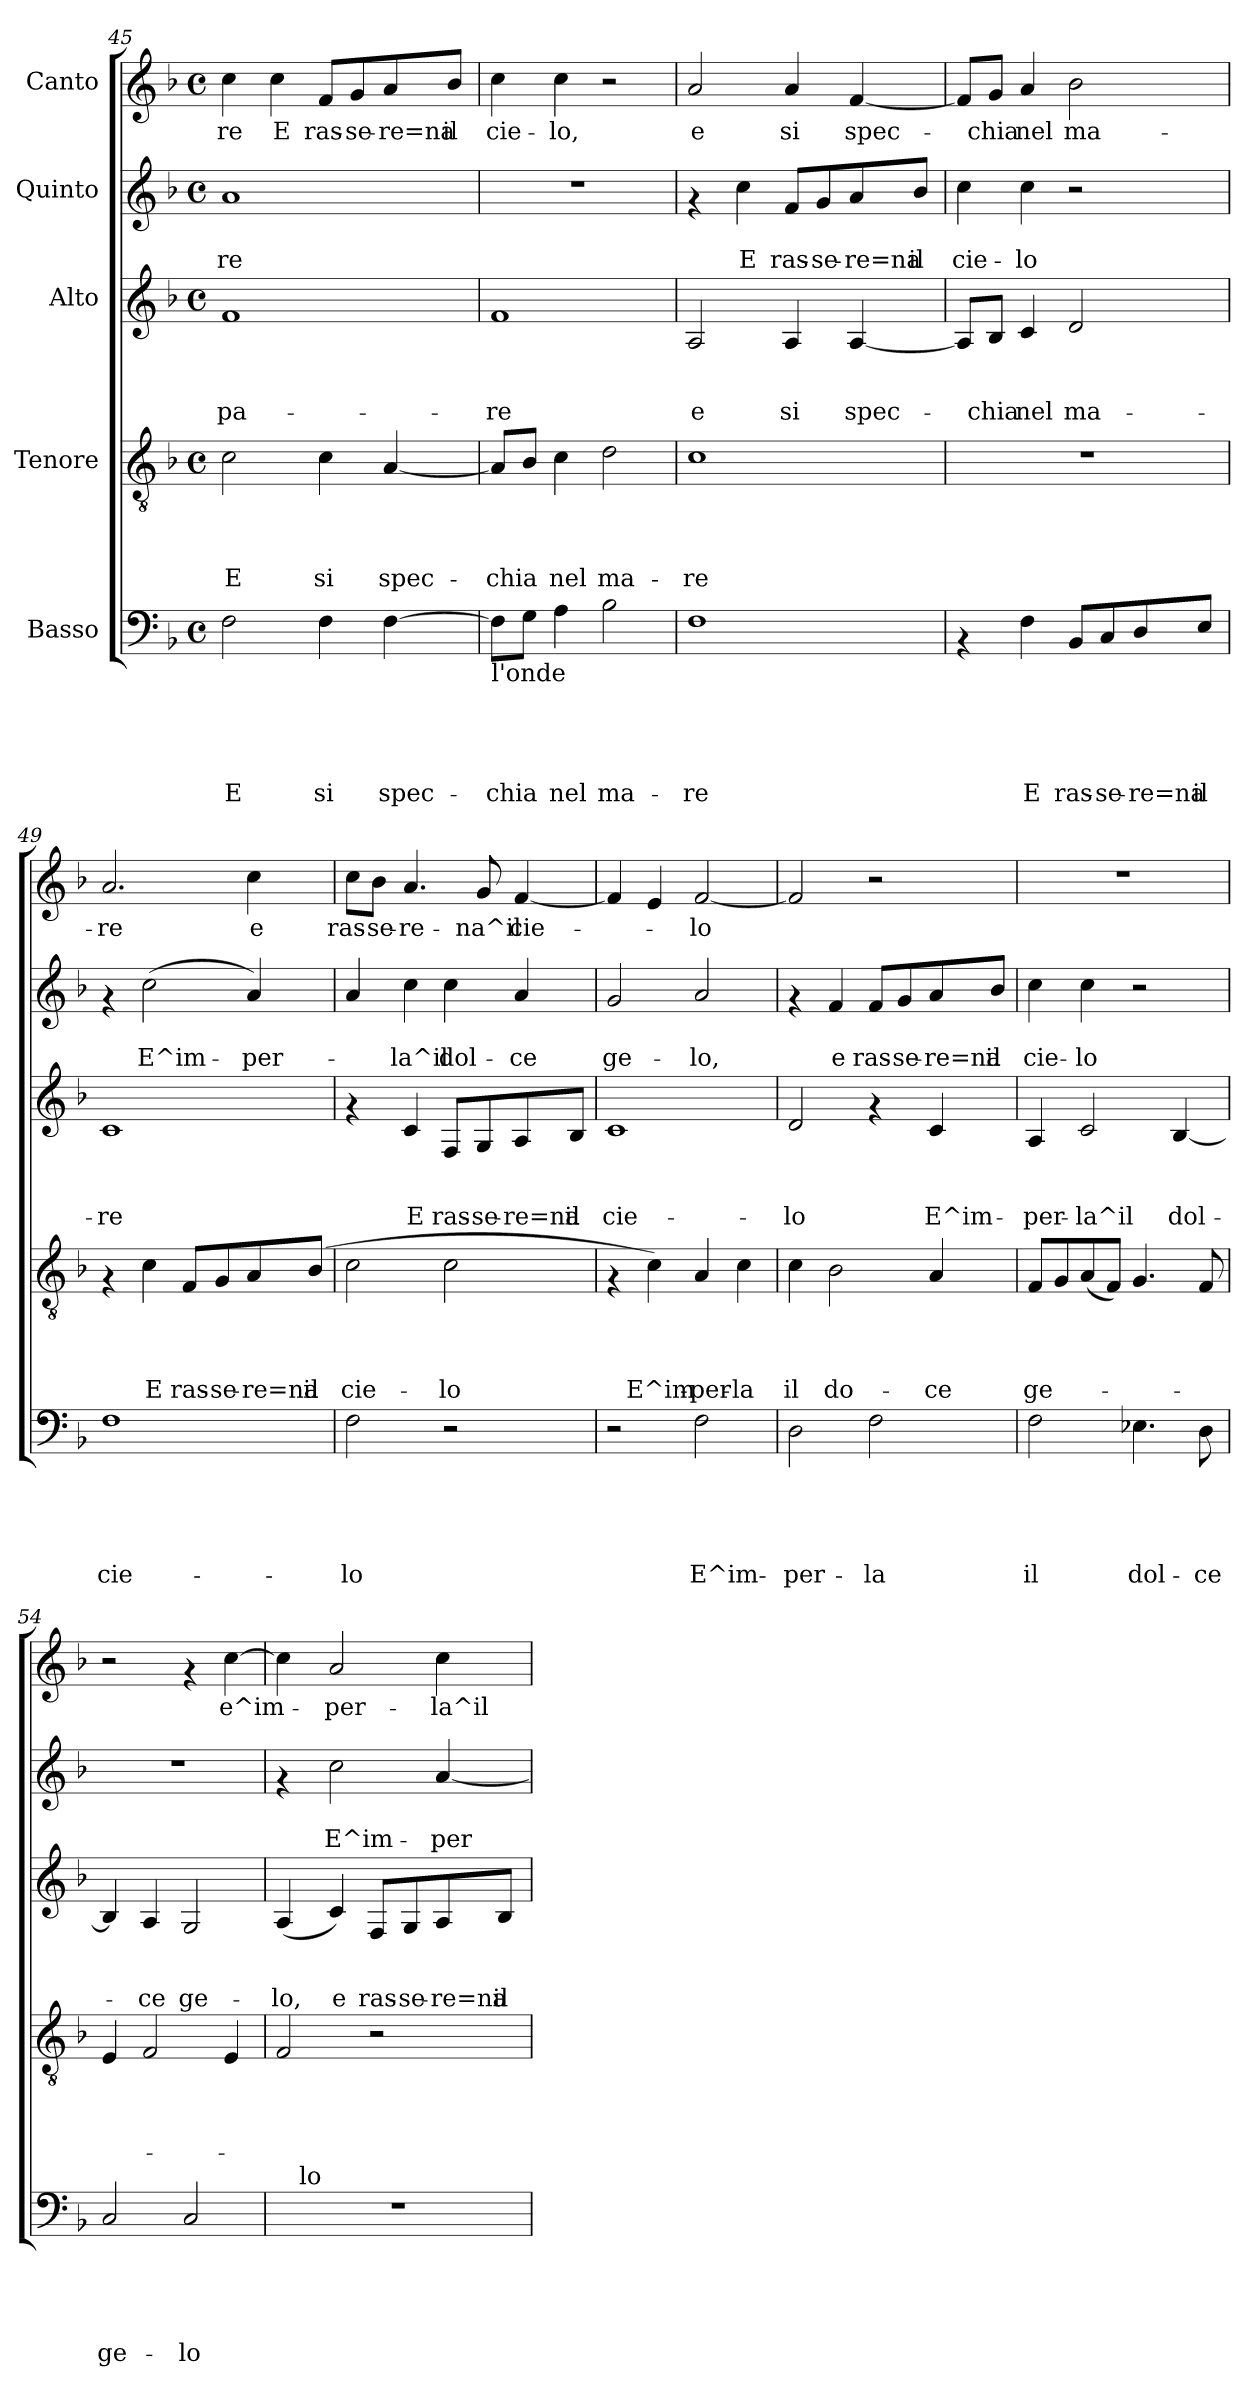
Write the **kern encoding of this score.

**kern	**text	**text	**text	**text	**text	**kern	**text	**text	**text	**text	**kern	**text	**text	**text	**kern	**text	**text	**kern	**text
*part5	*part5	*part5	*part5	*part5	*part5	*part4	*part4	*part4	*part4	*part4	*part3	*part3	*part3	*part3	*part2	*part2	*part2	*part1	*part1
*staff5	*staff5	*staff5	*staff5	*staff5	*staff5	*staff4	*staff4	*staff4	*staff4	*staff4	*staff3	*staff3	*staff3	*staff3	*staff2	*staff2	*staff2	*staff1	*staff1
*I"Basso	*	*	*	*	*	*I"Tenore	*	*	*	*	*I"Alto	*	*	*	*I"Quinto	*	*	*I"Canto	*
*clefF4	*	*	*	*	*	*clefGv2	*	*	*	*	*clefG2	*	*	*	*clefG2	*	*	*clefG2	*
*k[b-]	*	*	*	*	*	*k[b-]	*	*	*	*	*k[b-]	*	*	*	*k[b-]	*	*	*k[b-]	*
*F:	*	*	*	*	*	*F:	*	*	*	*	*F:	*	*	*	*F:	*	*	*F:	*
*M4/4	*	*	*	*	*	*M4/4	*	*	*	*	*M4/4	*	*	*	*M4/4	*	*	*M4/4	*
*met(c)	*	*	*	*	*	*met(c)	*	*	*	*	*met(c)	*	*	*	*met(c)	*	*	*met(c)	*
=45	=45	=45	=45	=45	=45	=45	=45	=45	=45	=45	=45	=45	=45	=45	=45	=45	=45	=45	=45
!	!	!	!	!	!LO:LY:b	!	!	!	!	!LO:LY:b	!	!	!	!LO:LY:b	!	!	!LO:LY:b	!	!LO:LY:b
2F\	.	.	.	.	E	2c\	.	.	.	-E	1f	.	.	-pa-	1a	.	-re	4cc\	-re
!	!	!	!	!	!	!	!	!	!	!	!	!	!	!	!	!	!	!	!LO:LY:b
.	.	.	.	.	.	.	.	.	.	.	.	.	.	.	.	.	.	4cc\	E
!	!	!	!	!	!LO:LY:b	!	!	!	!	!LO:LY:b	!	!	!	!	!	!	!	!	!LO:LY:b
4F\	.	.	.	.	si	4c\	.	.	.	si	.	.	.	.	.	.	.	8f/L	ras-
!	!	!	!	!	!	!	!	!	!	!	!	!	!	!	!	!	!	!	!LO:LY:b
.	.	.	.	.	.	.	.	.	.	.	.	.	.	.	.	.	.	8g/	-se-
!	!	!	!	!	!LO:LY:b	!	!	!	!	!LO:LY:b	!	!	!	!	!	!	!	!	!LO:LY:b
[>4F\	.	.	.	.	spec-	[>4A/	.	.	.	spec-	.	.	.	.	.	.	.	8a/	-re=na
!	!	!	!	!	!	!	!	!	!	!	!	!	!	!	!	!	!	!	!LO:LY:b
.	.	.	.	.	.	.	.	.	.	.	.	.	.	.	.	.	.	8b-/J	il
!!LO:PB:g=z
=46	=46	=46	=46	=46	=46	=46	=46	=46	=46	=46	=46	=46	=46	=46	=46	=46	=46	=46	=46
!LO:TX:b:t=l'onde	!	!	!	!	!	!	!	!	!	!	!	!	!	!	!	!	!	!	!
!	!	!	!	!	!LO:LY:b	!	!	!	!	!LO:LY:b	!	!	!	!LO:LY:b	!	!	!	!	!LO:LY:b
8F\L]	.	.	.	.	-chia	8A/L]	.	.	.	-chia	1f	.	.	-re	1r	.	.	4cc\	cie-
8G\J	.	.	.	.	.	8B-/J	.	.	.	.	.	.	.	.	.	.	.	.	.
!	!	!	!	!	!LO:LY:b	!	!	!	!	!LO:LY:b	!	!	!	!	!	!	!	!	!LO:LY:b
4A\	.	.	.	.	nel	4c\	.	.	.	nel	.	.	.	.	.	.	.	4cc\	-lo,
!	!	!	!	!	!LO:LY:b	!	!	!	!	!LO:LY:b	!	!	!	!	!	!	!	!	!
2B-\	.	.	.	.	ma-	2d\	.	.	.	ma-	.	.	.	.	.	.	.	2r	.
=47	=47	=47	=47	=47	=47	=47	=47	=47	=47	=47	=47	=47	=47	=47	=47	=47	=47	=47	=47
!	!	!	!	!	!LO:LY:b	!	!	!	!	!LO:LY:b	!	!	!	!LO:LY:b	!	!	!	!	!LO:LY:b
1F	.	.	.	.	-re	1c	.	.	.	-re	2A/	.	.	e	4rf	.	.	2a/	e
!	!	!	!	!	!	!	!	!	!	!	!	!	!	!	!	!	!LO:LY:b	!	!
.	.	.	.	.	.	.	.	.	.	.	.	.	.	.	4cc\	.	E	.	.
!	!	!	!	!	!	!	!	!	!	!	!	!	!	!LO:LY:b	!	!	!LO:LY:b	!	!LO:LY:b
.	.	.	.	.	.	.	.	.	.	.	4A/	.	.	si	8f/L	.	ras-	4a/	si
!	!	!	!	!	!	!	!	!	!	!	!	!	!	!	!	!	!LO:LY:b	!	!
.	.	.	.	.	.	.	.	.	.	.	.	.	.	.	8g/	.	-se-	.	.
!	!	!	!	!	!	!	!	!	!	!	!	!	!	!LO:LY:b	!	!	!LO:LY:b	!	!LO:LY:b
.	.	.	.	.	.	.	.	.	.	.	[<4A/	.	.	spec-	8a/	.	-re=na	[<4f/	spec-
!	!	!	!	!	!	!	!	!	!	!	!	!	!	!	!	!	!LO:LY:b	!	!
.	.	.	.	.	.	.	.	.	.	.	.	.	.	.	8b-/J	.	il	.	.
=48	=48	=48	=48	=48	=48	=48	=48	=48	=48	=48	=48	=48	=48	=48	=48	=48	=48	=48	=48
!	!	!	!	!	!	!	!	!	!	!	!	!	!	!	!	!	!LO:LY:b	!	!
4rAA	.	.	.	.	.	1r	.	.	.	.	8A/L]	.	.	.	4cc\	.	cie-	8f/L]	.
!	!	!	!	!	!	!	!	!	!	!	!	!	!	!LO:LY:b	!	!	!	!	!LO:LY:b
.	.	.	.	.	.	.	.	.	.	.	8B-/J	.	.	-chia	.	.	.	8g/J	-chia
!	!	!	!	!	!LO:LY:b	!	!	!	!	!	!	!	!	!LO:LY:b	!	!	!LO:LY:b	!	!LO:LY:b
4F\	.	.	.	.	E	.	.	.	.	.	4c/	.	.	nel	4cc\	.	-lo	4a/	nel
!	!	!	!	!	!LO:LY:b	!	!	!	!	!	!	!	!	!LO:LY:b	!	!	!	!	!LO:LY:b
8BB-/L	.	.	.	.	ras-	.	.	.	.	.	2d/	.	.	ma-	2r	.	.	2b-\	ma-
!	!	!	!	!	!LO:LY:b	!	!	!	!	!	!	!	!	!	!	!	!	!	!
8C/	.	.	.	.	-se-	.	.	.	.	.	.	.	.	.	.	.	.	.	.
!	!	!	!	!	!LO:LY:b	!	!	!	!	!	!	!	!	!	!	!	!	!	!
8D/	.	.	.	.	-re=na	.	.	.	.	.	.	.	.	.	.	.	.	.	.
!	!	!	!	!	!LO:LY:b	!	!	!	!	!	!	!	!	!	!	!	!	!	!
8E/J	.	.	.	.	il	.	.	.	.	.	.	.	.	.	.	.	.	.	.
=49	=49	=49	=49	=49	=49	=49	=49	=49	=49	=49	=49	=49	=49	=49	=49	=49	=49	=49	=49
!	!	!	!	!	!LO:LY:b	!	!	!	!	!	!	!	!	!LO:LY:b	!	!	!	!	!LO:LY:b
1F	.	.	.	.	cie-	4rF	.	.	.	.	1c	.	.	-re	4rf	.	.	2.a/	-re
!	!	!	!	!	!	!	!	!	!	!LO:LY:b	!	!	!	!	!	!	!LO:LY:b	!	!
.	.	.	.	.	.	4c\	.	.	.	E	.	.	.	.	(<2cc\	.	E^im-	.	.
!	!	!	!	!	!	!	!	!	!	!LO:LY:b	!	!	!	!	!	!	!	!	!
.	.	.	.	.	.	8F/L	.	.	.	ras-	.	.	.	.	.	.	.	.	.
!	!	!	!	!	!	!	!	!	!	!LO:LY:b	!	!	!	!	!	!	!	!	!
.	.	.	.	.	.	8G/	.	.	.	-se-	.	.	.	.	.	.	.	.	.
!	!	!	!	!	!	!	!	!	!	!LO:LY:b	!	!	!	!	!	!	!LO:LY:b	!	!LO:LY:b
.	.	.	.	.	.	8A/	.	.	.	-re=na	.	.	.	.	4a/)	.	-per-	4cc\	e
!	!	!	!	!	!	!	!	!	!	!LO:LY:b	!	!	!	!	!	!	!	!	!
.	.	.	.	.	.	(<8B-/J	.	.	.	il	.	.	.	.	.	.	.	.	.
!!LO:LB:g=z
=50	=50	=50	=50	=50	=50	=50	=50	=50	=50	=50	=50	=50	=50	=50	=50	=50	=50	=50	=50
!	!	!	!	!	!LO:LY:b	!	!	!	!	!LO:LY:b	!	!	!	!	!	!	!	!	!LO:LY:b
2F\	.	.	.	.	-lo	2c\	.	.	.	cie-	4rf	.	.	.	4a/	.	.	8cc\L	ras-
!	!	!	!	!	!	!	!	!	!	!	!	!	!	!	!	!	!	!	!LO:LY:b
.	.	.	.	.	.	.	.	.	.	.	.	.	.	.	.	.	.	8b-\J	-se-
!	!	!	!	!	!	!	!	!	!	!	!	!	!	!LO:LY:b	!	!	!LO:LY:b	!	!LO:LY:b
.	.	.	.	.	.	.	.	.	.	.	4c/	.	.	E	4cc\	.	-la^il	4.a/	-re-
!	!	!	!	!	!	!	!	!	!	!LO:LY:b	!	!	!	!LO:LY:b	!	!	!LO:LY:b	!	!
2r	.	.	.	.	.	2c\	.	.	.	-lo	8F/L	.	.	ras-	4cc\	.	dol-	.	.
!	!	!	!	!	!	!	!	!	!	!	!	!	!	!LO:LY:b	!	!	!	!	!LO:LY:b
.	.	.	.	.	.	.	.	.	.	.	8G/	.	.	-se-	.	.	.	8g/	-na^il
!	!	!	!	!	!	!	!	!	!	!	!	!	!	!LO:LY:b	!	!	!LO:LY:b	!	!LO:LY:b
.	.	.	.	.	.	.	.	.	.	.	8A/	.	.	-re=na	4a/	.	-ce	[<4f/	cie-
!	!	!	!	!	!	!	!	!	!	!	!	!	!	!LO:LY:b	!	!	!	!	!
.	.	.	.	.	.	.	.	.	.	.	8B-/J	.	.	il	.	.	.	.	.
=51	=51	=51	=51	=51	=51	=51	=51	=51	=51	=51	=51	=51	=51	=51	=51	=51	=51	=51	=51
!	!	!	!	!	!	!	!	!	!	!	!	!	!	!LO:LY:b	!	!	!LO:LY:b	!	!
2r	.	.	.	.	.	4rF	.	.	.	.	1c	.	.	cie-	2g/	.	ge-	4f/]	.
!	!	!	!	!	!	!	!	!	!	!LO:LY:b	!	!	!	!	!	!	!	!	!
.	.	.	.	.	.	4c\)	.	.	.	E^im-	.	.	.	.	.	.	.	4e/	.
!	!	!	!	!	!LO:LY:b	!	!	!	!	!LO:LY:b	!	!	!	!	!	!	!LO:LY:b	!	!LO:LY:b
2F\	.	.	.	.	E^im-	4A/	.	.	.	-per-	.	.	.	.	2a/	.	-lo,	[<2f/	-lo
!	!	!	!	!	!	!	!	!	!	!LO:LY:b	!	!	!	!	!	!	!	!	!
.	.	.	.	.	.	4c\	.	.	.	-la	.	.	.	.	.	.	.	.	.
=52	=52	=52	=52	=52	=52	=52	=52	=52	=52	=52	=52	=52	=52	=52	=52	=52	=52	=52	=52
!	!	!	!	!	!LO:LY:b	!	!	!	!	!LO:LY:b	!	!	!	!LO:LY:b	!	!	!	!	!
2D\	.	.	.	.	-per-	4c\	.	.	.	il	2d/	.	.	-lo	4rf	.	.	2f/]	.
!	!	!	!	!	!	!	!	!	!	!LO:LY:b	!	!	!	!	!	!	!LO:LY:b	!	!
.	.	.	.	.	.	2B-\	.	.	.	do-	.	.	.	.	4f/	.	e	.	.
!	!	!	!	!	!LO:LY:b	!	!	!	!	!	!	!	!	!	!	!	!LO:LY:b	!	!
2F\	.	.	.	.	-la	.	.	.	.	.	4rf	.	.	.	8f/L	.	ras-	2r	.
!	!	!	!	!	!	!	!	!	!	!	!	!	!	!	!	!	!LO:LY:b	!	!
.	.	.	.	.	.	.	.	.	.	.	.	.	.	.	8g/	.	-se-	.	.
!	!	!	!	!	!	!	!	!	!	!LO:LY:b	!	!	!	!LO:LY:b	!	!	!LO:LY:b	!	!
.	.	.	.	.	.	4A/	.	.	.	-ce	4c/	.	.	E^im-	8a/	.	-re=na	.	.
!	!	!	!	!	!	!	!	!	!	!	!	!	!	!	!	!	!LO:LY:b	!	!
.	.	.	.	.	.	.	.	.	.	.	.	.	.	.	8b-/J	.	il	.	.
=53	=53	=53	=53	=53	=53	=53	=53	=53	=53	=53	=53	=53	=53	=53	=53	=53	=53	=53	=53
!	!	!	!	!	!LO:LY:b	!	!	!	!	!LO:LY:b	!	!	!	!LO:LY:b	!	!	!LO:LY:b	!	!
2F\	.	.	.	.	il	8F/L	.	.	.	ge-	4A/	.	.	-per-	4cc\	.	cie-	1r	.
.	.	.	.	.	.	8G/	.	.	.	.	.	.	.	.	.	.	.	.	.
!	!	!	!	!	!	!	!	!	!	!	!	!	!	!LO:LY:b	!	!	!LO:LY:b	!	!
.	.	.	.	.	.	(>8A/	.	.	.	.	2c/	.	.	-la^il	4cc\	.	-lo	.	.
.	.	.	.	.	.	8F/J)	.	.	.	.	.	.	.	.	.	.	.	.	.
!	!	!	!	!	!LO:LY:b	!	!	!	!	!	!	!	!	!	!	!	!	!	!
4.E-X\	.	.	.	.	dol-	4.G/	.	.	.	.	.	.	.	.	2r	.	.	.	.
!	!	!	!	!	!	!	!	!	!	!	!	!	!	!LO:LY:b	!	!	!	!	!
.	.	.	.	.	.	.	.	.	.	.	[<4B-/	.	.	dol-	.	.	.	.	.
!	!	!	!	!	!LO:LY:b	!	!	!	!	!	!	!	!	!	!	!	!	!	!
8D\	.	.	.	.	-ce	8F/	.	.	.	.	.	.	.	.	.	.	.	.	.
=54	=54	=54	=54	=54	=54	=54	=54	=54	=54	=54	=54	=54	=54	=54	=54	=54	=54	=54	=54
!	!	!	!	!	!LO:LY:b	!	!	!	!	!	!	!	!	!	!	!	!	!	!
2C/	.	.	.	.	ge-	4E/	.	.	.	.	4B-/]	.	.	.	1r	.	.	2r	.
!	!	!	!	!	!	!	!	!	!	!	!	!	!	!LO:LY:b	!	!	!	!	!
.	.	.	.	.	.	2F/	.	.	.	.	4A/	.	.	-ce	.	.	.	.	.
!	!	!	!	!	!LO:LY:b	!	!	!	!	!	!	!	!	!LO:LY:b	!	!	!	!	!
2C/	.	.	.	.	-lo	.	.	.	.	.	2G/	.	.	ge-	.	.	.	4rf	.
!	!	!	!	!	!	!	!	!	!	!	!	!	!	!	!	!	!	!	!LO:LY:b
.	.	.	.	.	.	4E/	.	.	.	.	.	.	.	.	.	.	.	[<4cc\	e^im-
!!LO:PB:g=z
=55	=55	=55	=55	=55	=55	=55	=55	=55	=55	=55	=55	=55	=55	=55	=55	=55	=55	=55	=55
!	!	!	!	!	!	!	!	!	!	!	!	!	!	!LO:LY:b	!	!	!	!	!
*^	*	*	*	*	*	*	*	*	*	*	*	*	*	*	*	*	*	*	*
1r	16.ryy	.	.	.	.	.	2F/	.	.	.	.	(>4A/	.	.	-lo,	4rf	.	.	4cc\]	.
!	!LO:TX:a:t=lo	!	!	!	!	!	!	!	!	!	!	!	!	!	!	!	!	!	!	!
.	2ryy	.	.	.	.	.	.	.	.	.	.	.	.	.	.	.	.	.	.	.
!	!	!	!	!	!	!	!	!	!	!	!	!	!	!	!LO:LY:b	!	!	!LO:LY:b	!	!LO:LY:b
.	.	.	.	.	.	.	.	.	.	.	.	4c/)	.	.	e	2cc\	.	E^im-	2a/	-per-
!	!	!	!	!	!	!	!	!	!	!	!	!	!	!	!LO:LY:b	!	!	!	!	!
.	.	.	.	.	.	.	2r	.	.	.	.	8F/L	.	.	ras-	.	.	.	.	.
.	4ryy	.	.	.	.	.	.	.	.	.	.	.	.	.	.	.	.	.	.	.
!	!	!	!	!	!	!	!	!	!	!	!	!	!	!	!LO:LY:b	!	!	!	!	!
.	.	.	.	.	.	.	.	.	.	.	.	8G/	.	.	-se-	.	.	.	.	.
!	!	!	!	!	!	!	!	!	!	!	!	!	!	!	!LO:LY:b	!	!	!LO:LY:b	!	!LO:LY:b
.	.	.	.	.	.	.	.	.	.	.	.	8A/	.	.	-re=na	[<4a/	.	-per-	4cc\	-la^il
.	8ryy	.	.	.	.	.	.	.	.	.	.	.	.	.	.	.	.	.	.	.
!	!	!	!	!	!	!	!	!	!	!	!	!	!	!	!LO:LY:b	!	!	!	!	!
.	.	.	.	.	.	.	.	.	.	.	.	8B-/J	.	.	il	.	.	.	.	.
.	32ryy	.	.	.	.	.	.	.	.	.	.	.	.	.	.	.	.	.	.	.
*v	*v	*	*	*	*	*	*	*	*	*	*	*	*	*	*	*	*	*	*	*
=	=	=	=	=	=	=	=	=	=	=	=	=	=	=	=	=	=	=	=
*-	*-	*-	*-	*-	*-	*-	*-	*-	*-	*-	*-	*-	*-	*-	*-	*-	*-	*-	*-
